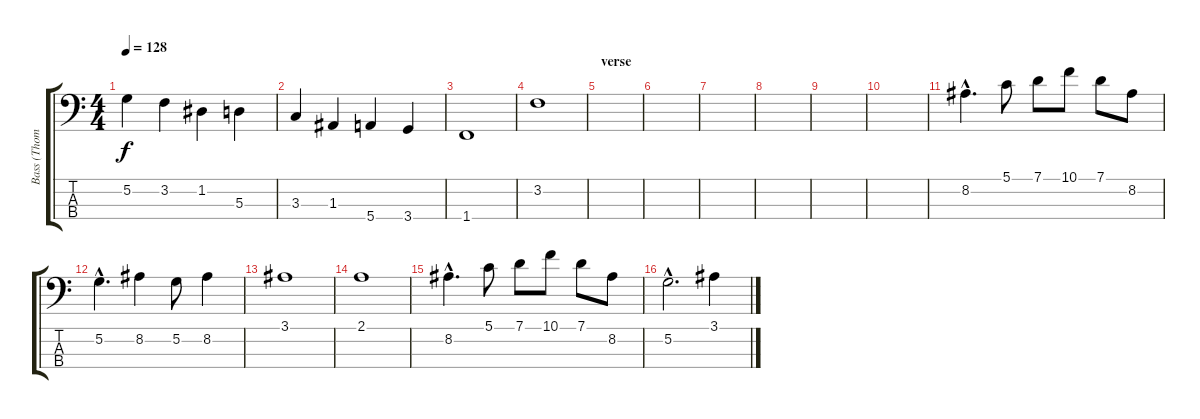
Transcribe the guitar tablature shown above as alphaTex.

\track ("Bass (Thompson)" "Bass (Thom") {instrument electricbassfinger}
\staff {score tabs}
\tuning (G2 D2 A1 E1) {hide}
\ts (4 4)
\tempo 128
\clef f4
\ks c
5.2.4{dy f} 3.2.4 1.2.4 5.3.4 |
3.3.4 1.3.4 5.4.4 3.4.4 |
1.4.1 |
3.2.1 |
\section ("" "verse")
|
|
|
|
|
|
8.2{hac}.4{d} 5.1.8 7.1.8 10.1.8 7.1.8 8.2.8 |
5.2{hac}.4{d} 8.2.4 5.2.8 8.2.4 |
3.1.1 |
2.1.1 |
8.2{hac}.4{d} 5.1.8 7.1.8 10.1.8 7.1.8 8.2.8 |
5.2{hac}.2{d} 3.1.4
